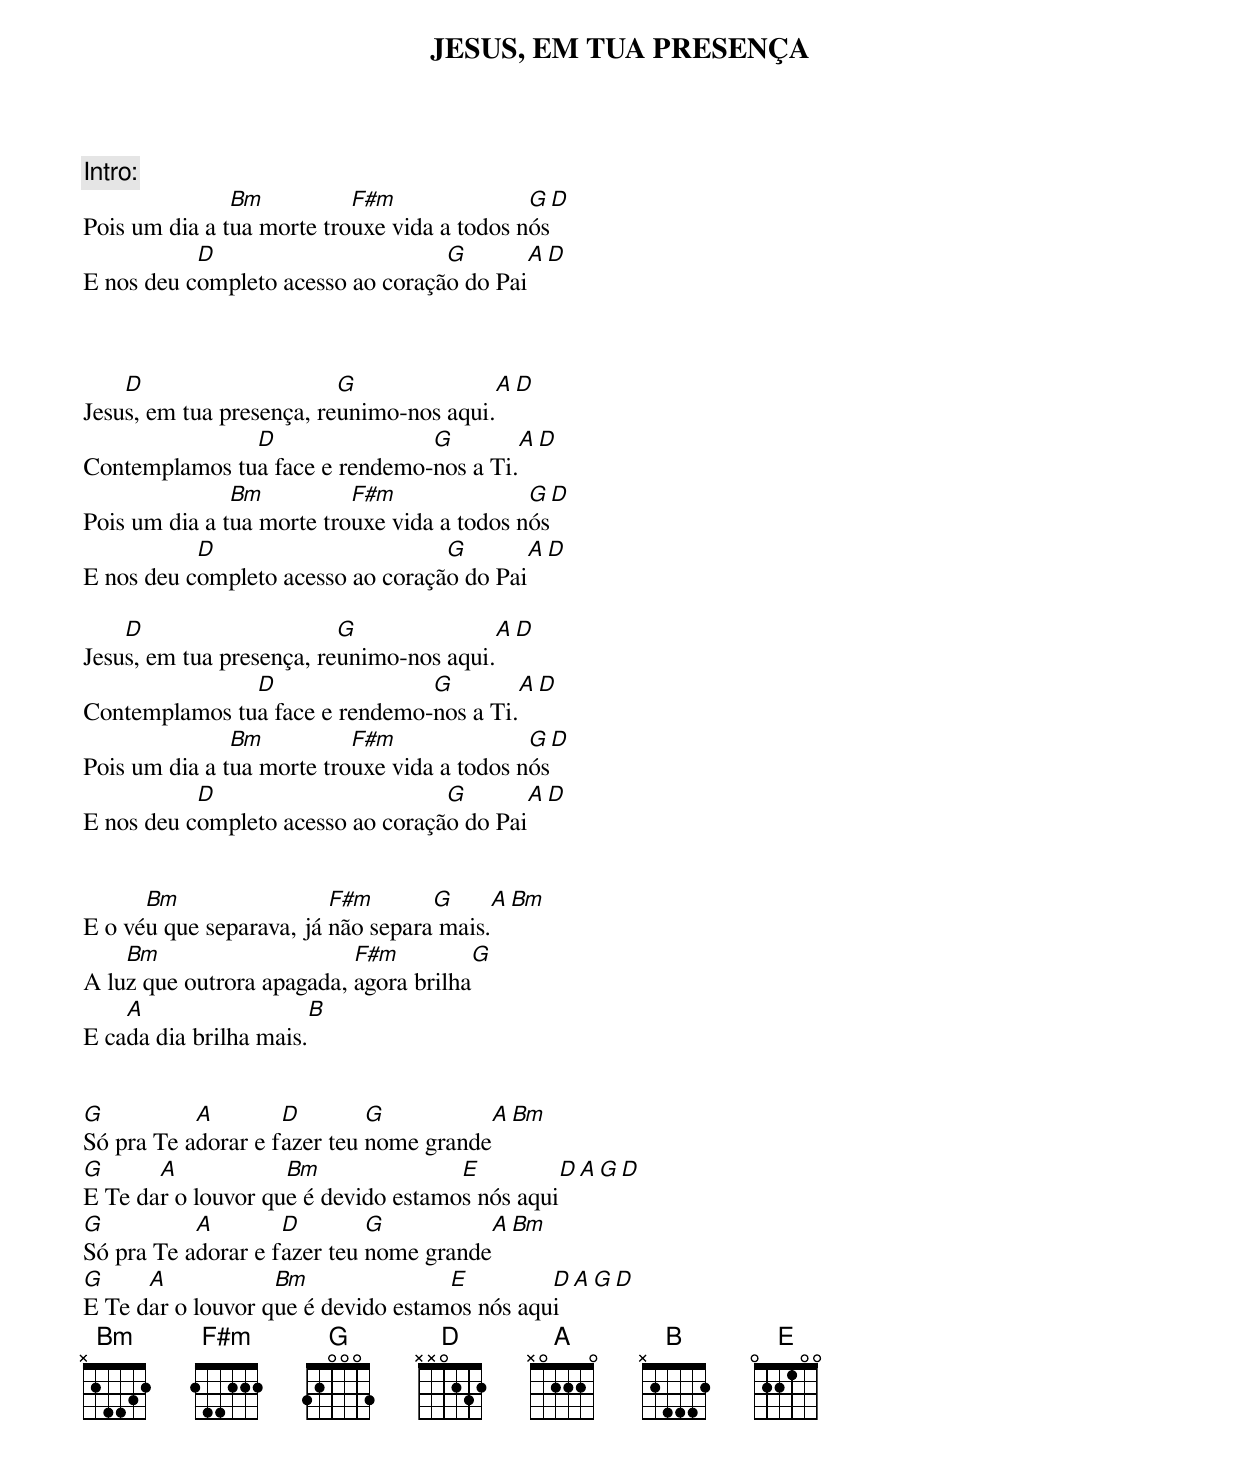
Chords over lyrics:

JESUS, EM TUA PRESENÇA

Intro:
               Bm          F#m               G                    D
Pois um dia a tua morte trouxe vida a todos nós
           D                       G               A                 D
E nos deu completo acesso ao coração do Pai



    D		          G                A                D
Jesus, em tua presença, reunimo-nos aqui.
               D                G              A                   D
Contemplamos tua face e rendemo-nos a Ti.
               Bm          F#m               G                    D
Pois um dia a tua morte trouxe vida a todos nós
           D                       G               A                 D
E nos deu completo acesso ao coração do Pai

    D		          G                A                D
Jesus, em tua presença, reunimo-nos aqui.
               D                G              A                   D
Contemplamos tua face e rendemo-nos a Ti.
               Bm          F#m               G                    D
Pois um dia a tua morte trouxe vida a todos nós
           D                       G               A                 D
E nos deu completo acesso ao coração do Pai


      Bm                 F#m       G        A       Bm
E o véu que separava, já não separa mais.
    Bm                     F#m          G
A luz que outrora apagada, agora brilha
    A                       B
E cada dia brilha mais.


G          A        D        G            A        Bm
Só pra Te adorar e fazer teu nome grande
G      A            Bm               E         D           A      G     D
E Te dar o louvor que é devido estamos nós aqui
G          A        D        G            A        Bm
Só pra Te adorar e fazer teu nome grande
G     A            Bm               E         D           A      G     D
E Te dar o louvor que é devido estamos nós aqui
